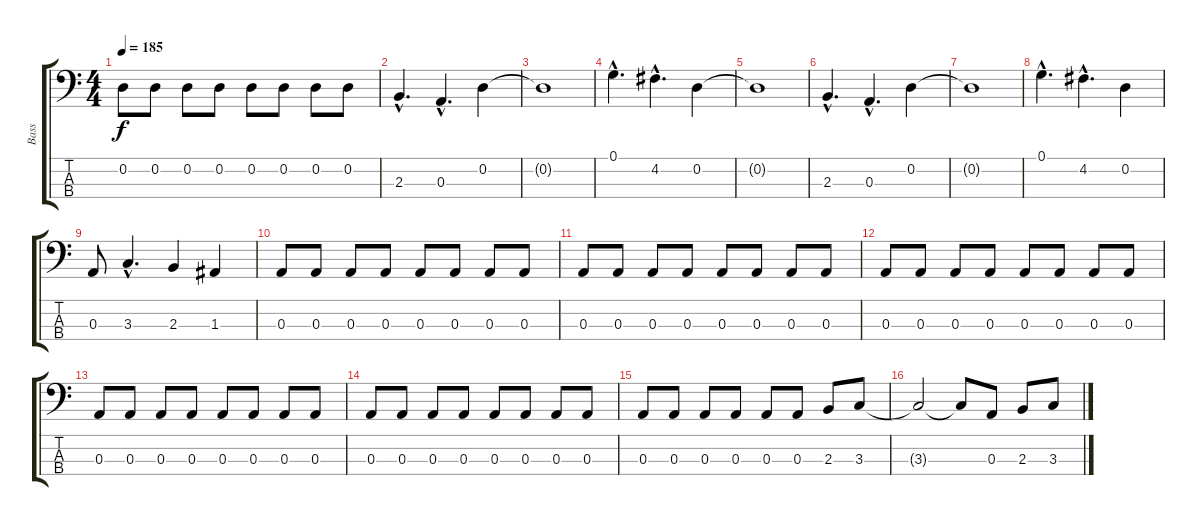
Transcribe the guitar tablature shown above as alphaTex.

\track ("Bass" "Bass") {instrument electricbassfinger}
\staff {score tabs}
\tuning (G2 D2 A1 E1) {hide}
\ts (4 4)
\tempo 185
\clef f4
\ks c
0.2.8{dy f} 0.2.8 0.2.8 0.2.8 0.2.8 0.2.8 0.2.8 0.2.8 |
2.3{hac}.4{d} 0.3{hac}.4{d} 0.2.4 |
0.2{t}.1 |
0.1{hac}.4{d} 4.2{hac}.4{d} 0.2.4 |
0.2{t}.1 |
2.3{hac}.4{d} 0.3{hac}.4{d} 0.2.4 |
0.2{t}.1 |
0.1{hac}.4{d} 4.2{hac}.4{d} 0.2.4 |
0.3.8 3.3{hac}.4{d} 2.3.4 1.3.4 |
0.3.8 0.3.8 0.3.8 0.3.8 0.3.8 0.3.8 0.3.8 0.3.8 |
0.3.8 0.3.8 0.3.8 0.3.8 0.3.8 0.3.8 0.3.8 0.3.8 |
0.3.8 0.3.8 0.3.8 0.3.8 0.3.8 0.3.8 0.3.8 0.3.8 |
0.3.8 0.3.8 0.3.8 0.3.8 0.3.8 0.3.8 0.3.8 0.3.8 |
0.3.8 0.3.8 0.3.8 0.3.8 0.3.8 0.3.8 0.3.8 0.3.8 |
0.3.8 0.3.8 0.3.8 0.3.8 0.3.8 0.3.8 2.3.8 3.3.8 |
3.3{t}.2 3.3{t}.8 0.3.8 2.3.8 3.3.8
